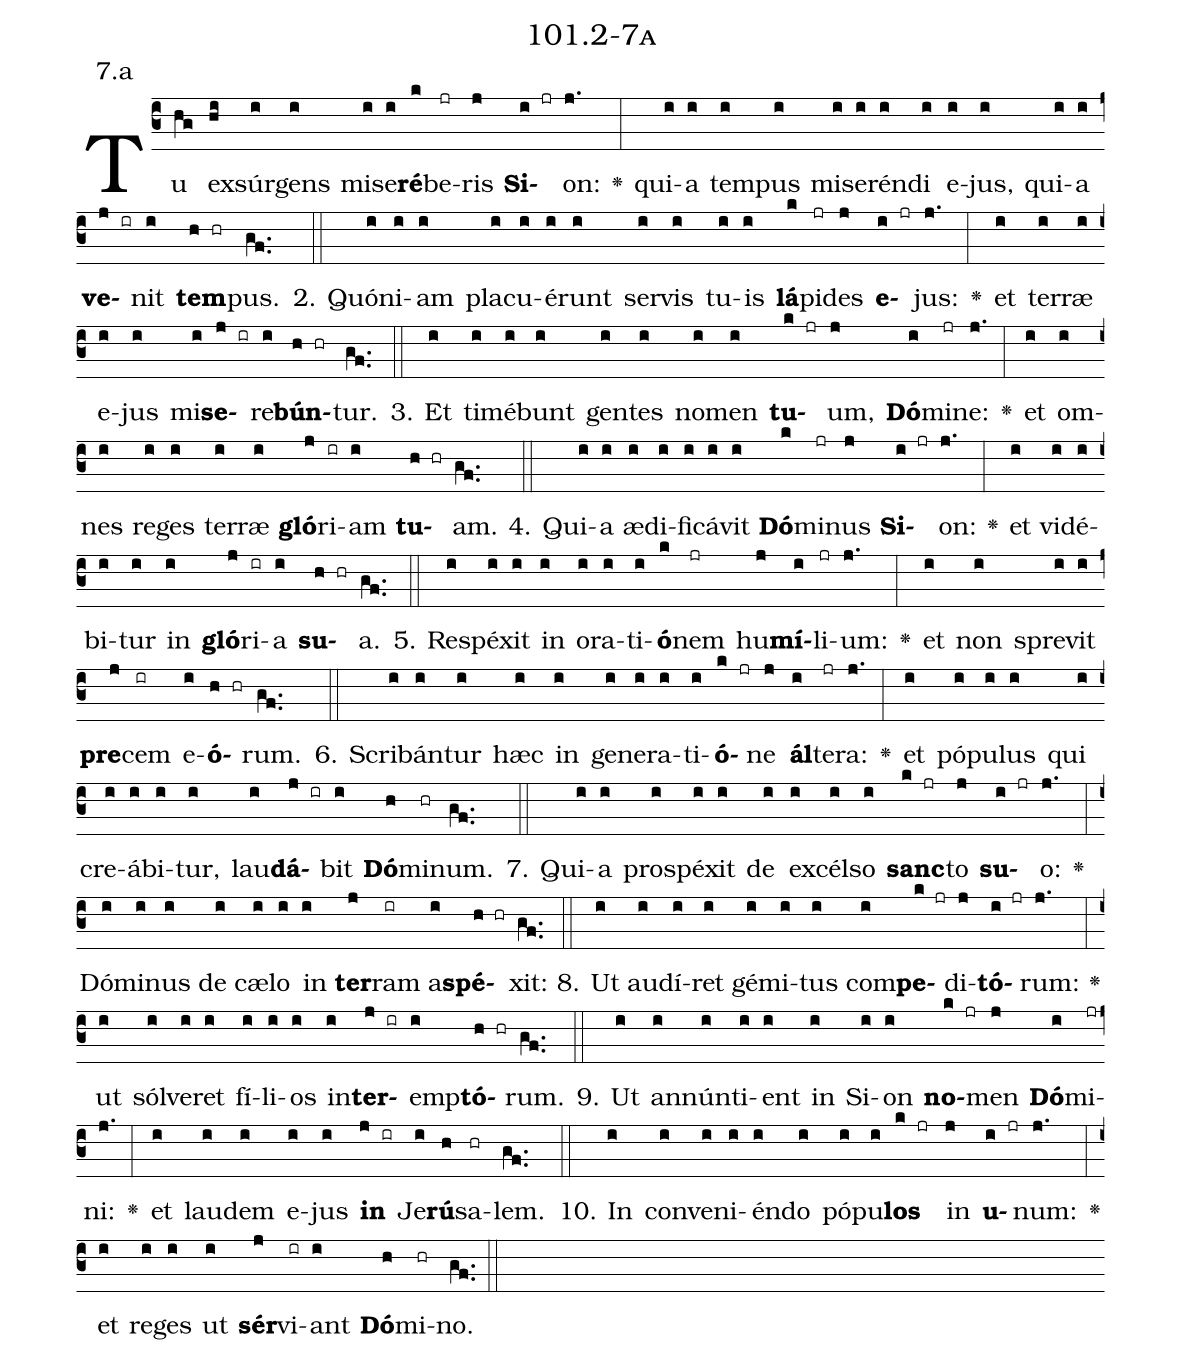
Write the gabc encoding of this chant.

name: 101.2-7a;
annotation: 7.a;
%%
(c3)Tu(hg) ex(hi)súr(i)gens(i) mi(i)se(i)<b>ré</b>(k)be(jr)ris(j) <b>Si</b>(i jr)on:(j.) <v>\greheightstar</v>(:) qui(i)a(i) tem(i)pus(i) mi(i)se(i)rén(i)di(i) e(i)jus,(i) qui(i)a(i) <b>ve</b>(j ir)nit(i) <b>tem</b>(h hr)pus.(gf..) (::)
2. Quón(i)i(i)am(i) pla(i)cu(i)é(i)runt(i) ser(i)vis(i) tu(i)is(i) <b>lá</b>(k)pi(jr)des(j) <b>e</b>(i jr)jus:(j.) <v>\greheightstar</v>(:) et(i) ter(i)ræ(i) e(i)jus(i) mi(i)<b>se</b>(j ir)re(i)<b>bún</b>(h hr)tur.(gf..) (::)
3. Et(i) ti(i)mé(i)bunt(i) gen(i)tes(i) no(i)men(i) <b>tu</b>(k jr)um,(j) <b>Dó</b>(i)mi(jr)ne:(j.) <v>\greheightstar</v>(:) et(i) om(i)nes(i) re(i)ges(i) ter(i)ræ(i) <b>gló</b>(j)ri(ir)am(i) <b>tu</b>(h hr)am.(gf..) (::)
4. Qui(i)a(i) æ(i)di(i)fi(i)cá(i)vit(i) <b>Dó</b>(k)mi(jr)nus(j) <b>Si</b>(i jr)on:(j.) <v>\greheightstar</v>(:) et(i) vi(i)dé(i)bi(i)tur(i) in(i) <b>gló</b>(j)ri(ir)a(i) <b>su</b>(h hr)a.(gf..) (::)
5. Re(i)spé(i)xit(i) in(i) o(i)ra(i)ti(i)<b>ó</b>(k)nem(jr) hu(j)<b>mí</b>(i)li(jr)um:(j.) <v>\greheightstar</v>(:) et(i) non(i) spre(i)vit(i) <b>pre</b>(j)cem(ir) e(i)<b>ó</b>(h hr)rum.(gf..) (::)
6. Scri(i)bán(i)tur(i) hæc(i) in(i) ge(i)ne(i)ra(i)ti(i)<b>ó</b>(k jr)ne(j) <b>ál</b>(i)te(jr)ra:(j.) <v>\greheightstar</v>(:) et(i) pó(i)pu(i)lus(i) qui(i) cre(i)á(i)bi(i)tur,(i) lau(i)<b>dá</b>(j ir)bit(i) <b>Dó</b>(h)mi(hr)num.(gf..) (::)
7. Qui(i)a(i) pro(i)spé(i)xit(i) de(i) ex(i)cél(i)so(i) <b>sanc</b>(k jr)to(j) <b>su</b>(i jr)o:(j.) <v>\greheightstar</v>(:) Dó(i)mi(i)nus(i) de(i) cæ(i)lo(i) in(i) <b>ter</b>(j)ram(ir) a(i)<b>spé</b>(h hr)xit:(gf..) (::)
8. Ut(i) au(i)dí(i)ret(i) gé(i)mi(i)tus(i) com(i)<b>pe</b>(k jr)di(j)<b>tó</b>(i jr)rum:(j.) <v>\greheightstar</v>(:) ut(i) sól(i)ve(i)ret(i) fí(i)li(i)os(i) in(i)<b>ter</b>(j ir)emp(i)<b>tó</b>(h hr)rum.(gf..) (::)
9. Ut(i) an(i)nún(i)ti(i)ent(i) in(i) Si(i)on(i) <b>no</b>(k jr)men(j) <b>Dó</b>(i)mi(jr)ni:(j.) <v>\greheightstar</v>(:) et(i) lau(i)dem(i) e(i)jus(i) <b>in</b>(j ir) Je(i)<b>rú</b>(h)sa(hr)lem.(gf..) (::)
10. In(i) con(i)ve(i)ni(i)én(i)do(i) pó(i)pu(i)<b>los</b>(k jr) in(j) <b>u</b>(i jr)num:(j.) <v>\greheightstar</v>(:) et(i) re(i)ges(i) ut(i) <b>sér</b>(j)vi(ir)ant(i) <b>Dó</b>(h)mi(hr)no.(gf..) (::)
